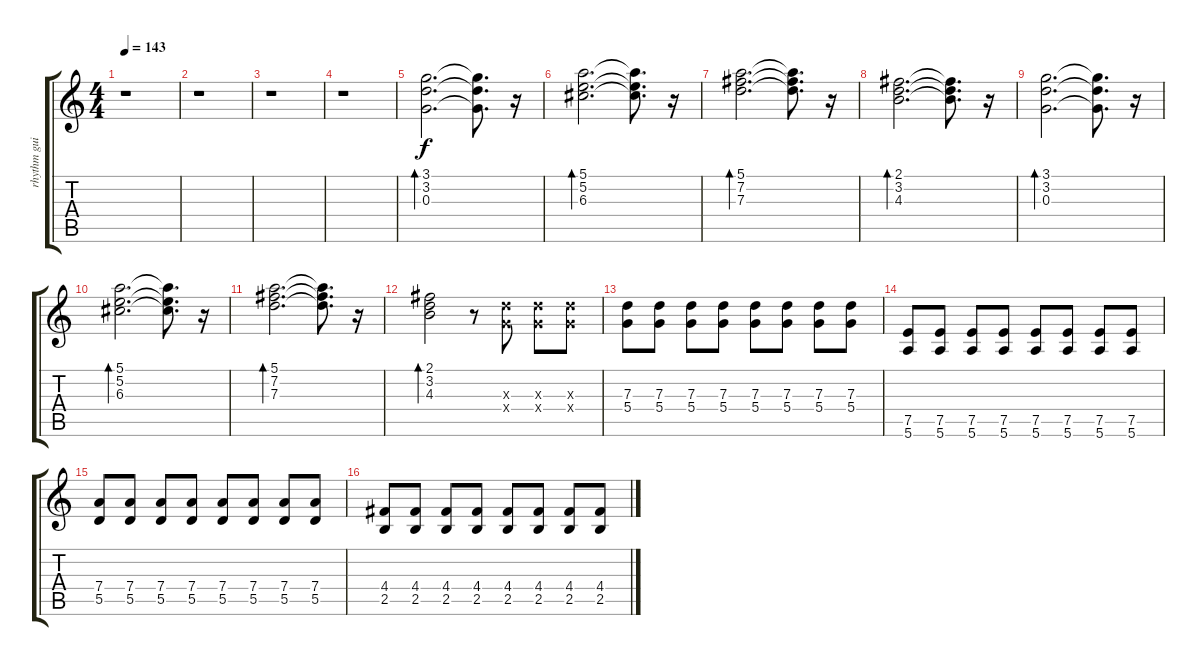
\track ("rhythm guitar" "rhythm gui") {instrument electricguitarclean}
\staff {score tabs}
\tuning (E4 B3 G3 D3 A2 E2) {hide}
\ts (4 4)
\tempo 143
\clef g2
\ks c
r.1{dy f} |
r.1 |
r.1 |
r.1 |
(3.1 3.2 0.3).2{d bd 240} (3.1{t} 3.2{t} 0.3{t}).8{d} r.16 |
(5.1 5.2 6.3).2{d bd 120} (5.1{t} 5.2{t} 6.3{t}).8{d} r.16 |
(5.1 7.2 7.3).2{d bd 240} (5.1{t} 7.2{t} 7.3{t}).8{d} r.16 |
(2.1 3.2 4.3).2{d bd 120} (2.1{t} 3.2{t} 4.3{t}).8{d} r.16 |
(3.1 3.2 0.3).2{d bd 240} (3.1{t} 3.2{t} 0.3{t}).8{d} r.16 |
(5.1 5.2 6.3).2{d bd 120} (5.1{t} 5.2{t} 6.3{t}).8{d} r.16 |
(5.1 7.2 7.3).2{d bd 240} (5.1{t} 7.2{t} 7.3{t}).8{d} r.16 |
(2.1 3.2 4.3).2{bd 120} r.8 (7.3{x} 5.4{x}).8 (7.3{x} 5.4{x}).8 (7.3{x} 5.4{x}).8 |
(7.3 5.4).8 (7.3 5.4).8 (7.3 5.4).8 (7.3 5.4).8 (7.3 5.4).8 (7.3 5.4).8 (7.3 5.4).8 (7.3 5.4).8 |
(7.5 5.6).8 (7.5 5.6).8 (7.5 5.6).8 (7.5 5.6).8 (7.5 5.6).8 (7.5 5.6).8 (7.5 5.6).8 (7.5 5.6).8 |
(7.4 5.5).8 (7.4 5.5).8 (7.4 5.5).8 (7.4 5.5).8 (7.4 5.5).8 (7.4 5.5).8 (7.4 5.5).8 (7.4 5.5).8 |
(4.4 2.5).8 (4.4 2.5).8 (4.4 2.5).8 (4.4 2.5).8 (4.4 2.5).8 (4.4 2.5).8 (4.4 2.5).8 (4.4 2.5).8
